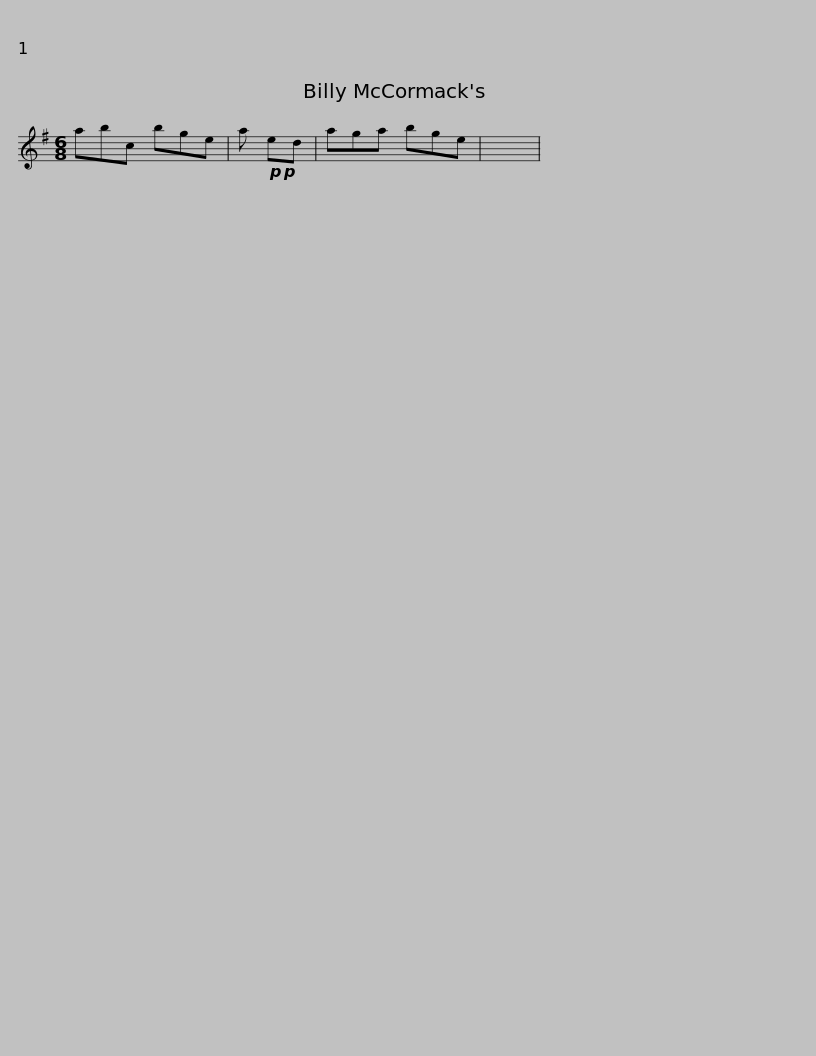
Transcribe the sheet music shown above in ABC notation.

X:1
L:1/8
M:6/8
I:linebreak $
K:G
V:1 treble
V:1
 abc bge | a!p!!p! ed | aga bge | x6 | %4
